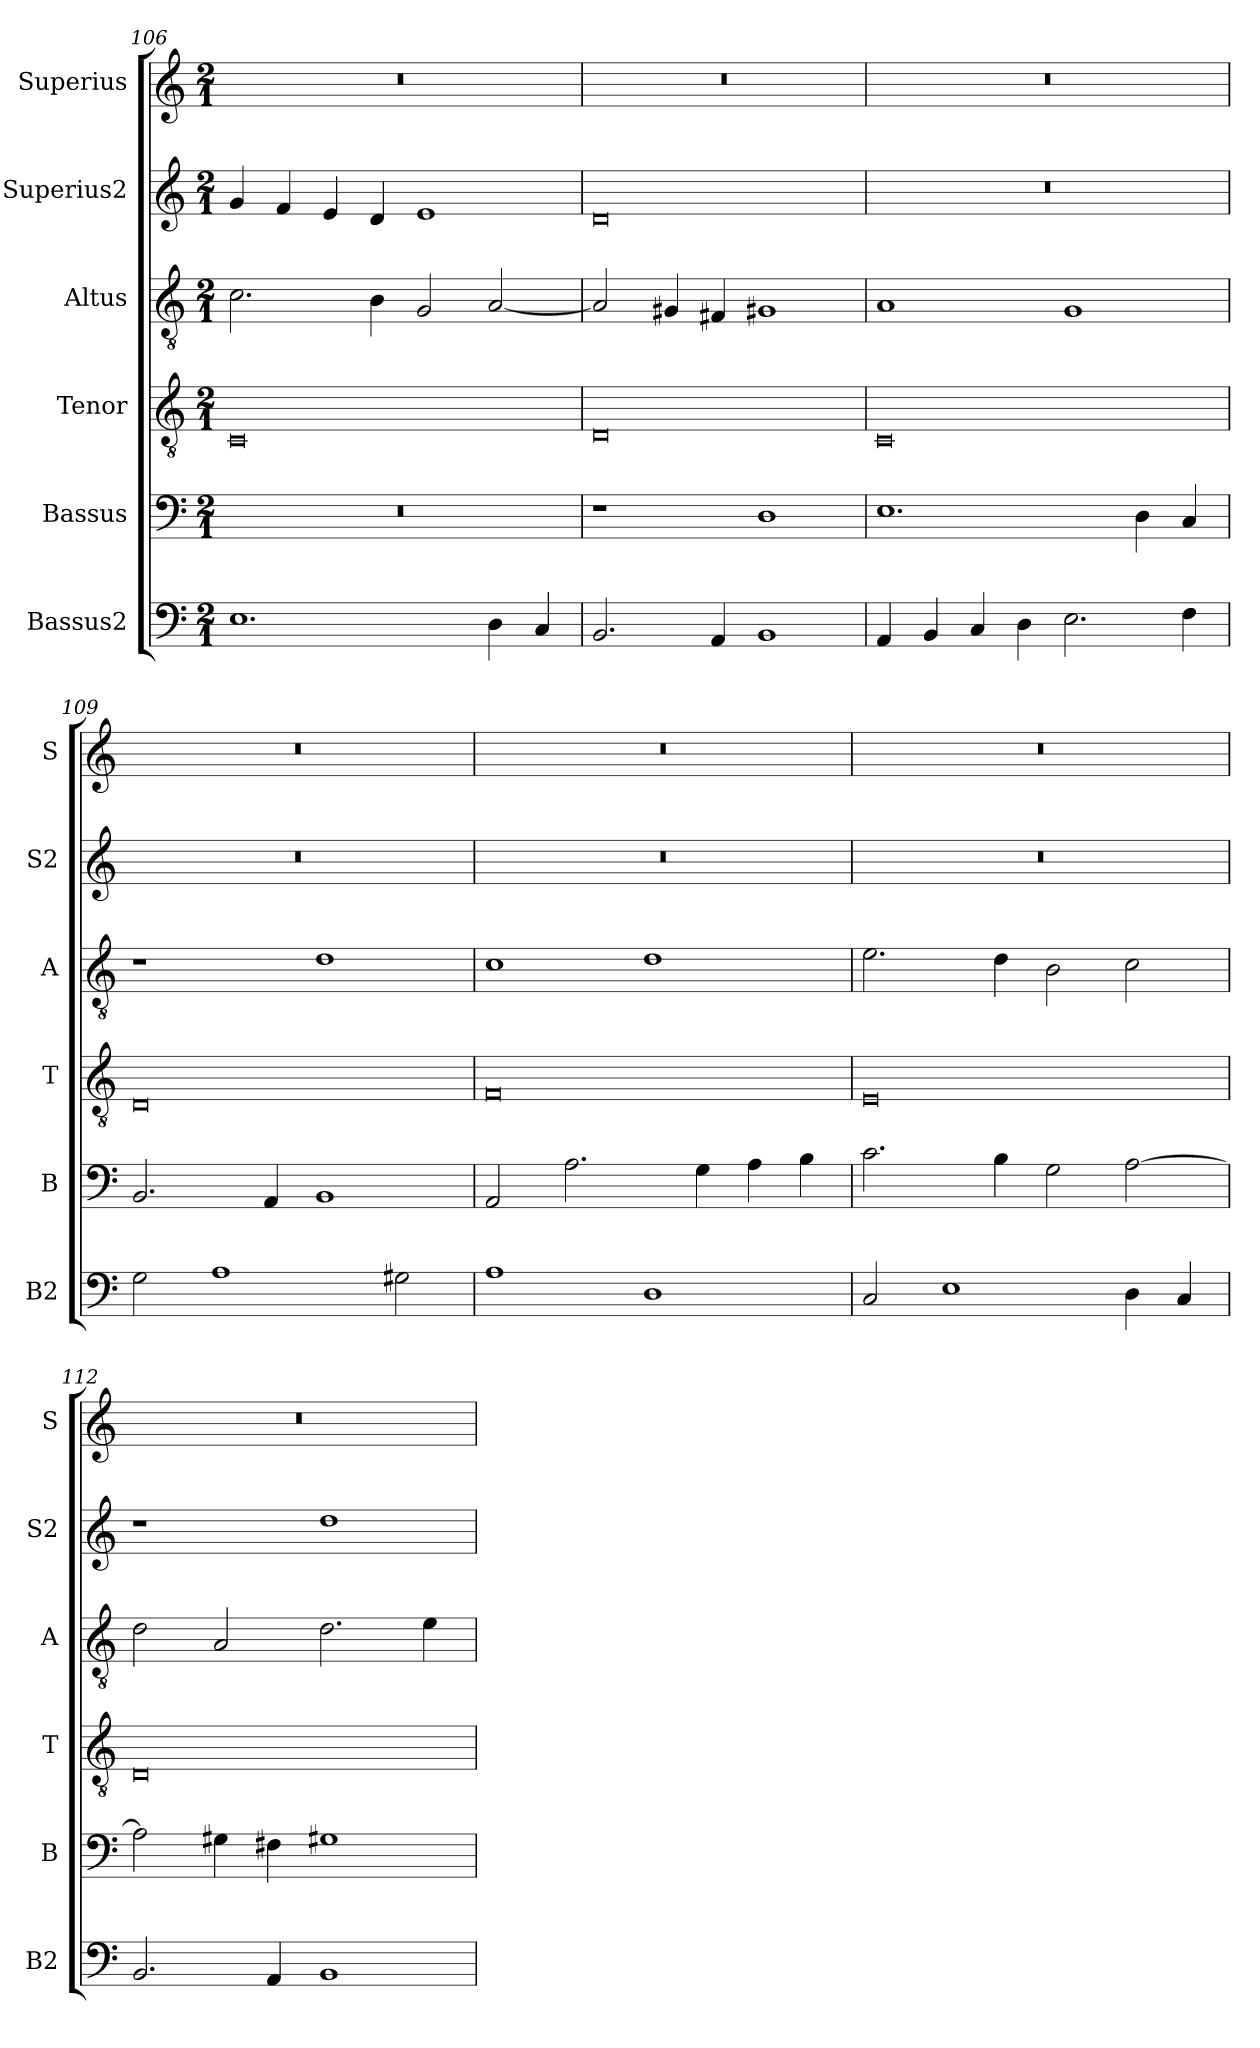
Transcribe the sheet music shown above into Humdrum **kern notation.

**kern	**kern	**kern	**kern	**kern	**kern
*part6	*part5	*part4	*part3	*part2	*part1
*staff6	*staff5	*staff4	*staff3	*staff2	*staff1
*I"Bassus2	*I"Bassus	*I"Tenor	*I"Altus	*I"Superius2	*I"Superius
*I'B2	*I'B	*I'T	*I'A	*I'S2	*I'S
*clefF4	*clefF4	*clefGv2	*clefGv2	*clefG2	*clefG2
*k[]	*k[]	*k[]	*k[]	*k[]	*k[]
*M2/1	*M2/1	*M2/1	*M2/1	*M2/1	*M2/1
=106	=106	=106	=106	=106	=106
1.E	0r	0C	2.c\	4g/	0r
.	.	.	.	4f/	.
.	.	.	.	4e/	.
.	.	.	4B\	4d/	.
.	.	.	2G/	1e	.
4D\	.	.	[2A/	.	.
4C/	.	.	.	.	.
=107	=107	=107	=107	=107	=107
2.BB/	1r	0D	2A/]	0d	0r
.	.	.	4G#X/	.	.
4AA/	.	.	4F#X/	.	.
1BB	1D	.	1G#X	.	.
=108	=108	=108	=108	=108	=108
4AA/	1.E	0C	1A	0r	0r
4BB/	.	.	.	.	.
4C/	.	.	.	.	.
4D\	.	.	.	.	.
2.E\	.	.	1G	.	.
.	4D\	.	.	.	.
4F\	4C/	.	.	.	.
=109	=109	=109	=109	=109	=109
2G\	2.BB/	0D	1r	0r	0r
1A	.	.	.	.	.
.	4AA/	.	.	.	.
.	1BB	.	1d	.	.
2G#X\	.	.	.	.	.
=110	=110	=110	=110	=110	=110
1A	2AA/	0F	1c	0r	0r
.	2.A\	.	.	.	.
1D	.	.	1d	.	.
.	4G\	.	.	.	.
.	4A\	.	.	.	.
.	4B\	.	.	.	.
=111	=111	=111	=111	=111	=111
2C/	2.c\	0E	2.e\	0r	0r
1E	.	.	.	.	.
.	4B\	.	4d\	.	.
.	2G\	.	2B\	.	.
4D\	[2A\	.	2c\	.	.
4C/	.	.	.	.	.
=112	=112	=112	=112	=112	=112
2.BB/	2A\]	0D	2d\	1r	0r
.	4G#X\	.	2A/	.	.
4AA/	4F#X\	.	.	.	.
1BB	1G#X	.	2.d\	1dd	.
.	.	.	4e\	.	.
=	=	=	=	=	=
*-	*-	*-	*-	*-	*-
